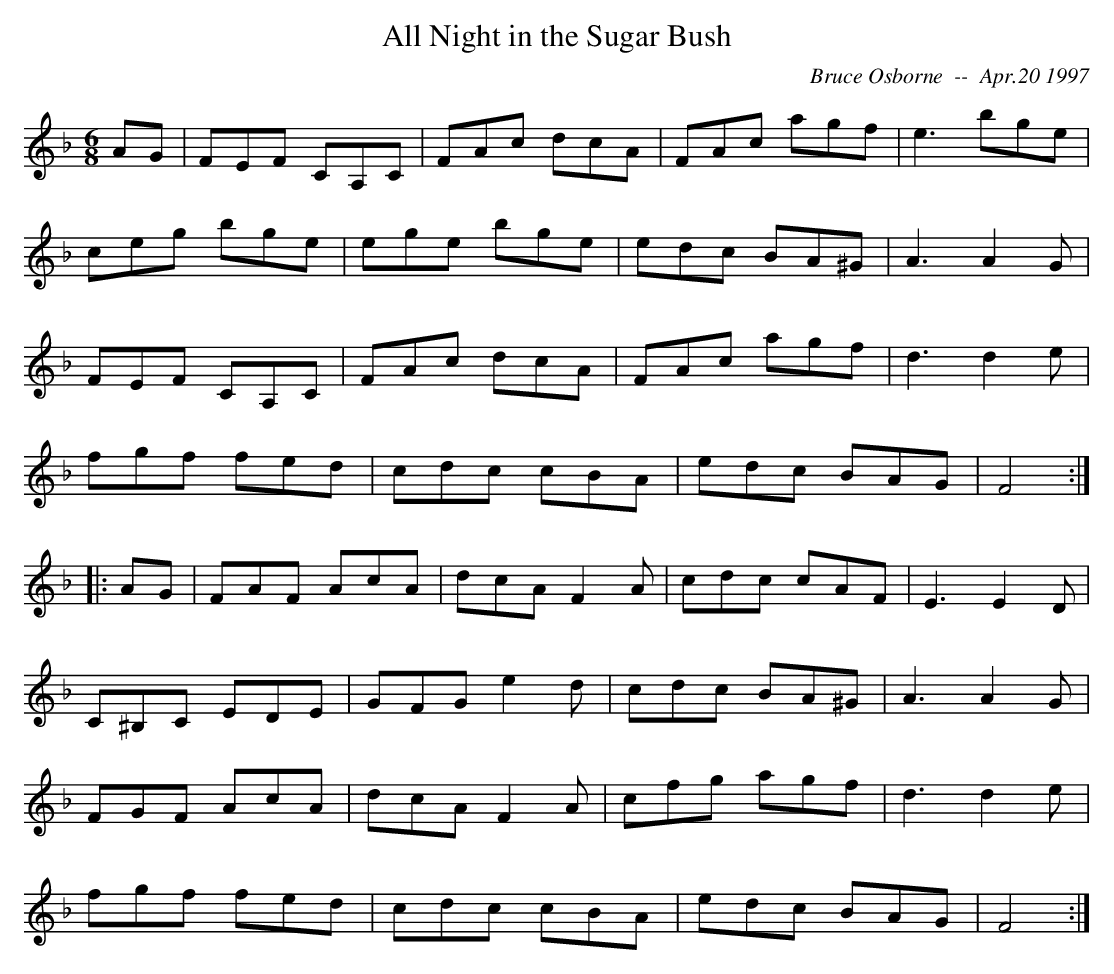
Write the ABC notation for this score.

X:1
T:All Night in the Sugar Bush
C:Bruce Osborne  --  Apr.20 1997
M:6/8
L:1/8
K:F
AG|FEF CA,C|FAc dcA|FAc agf|e3 bge|!
ceg bge|ege bge|edc BA^G|A3 A2G|!
FEF CA,C|FAc dcA|FAc agf|d3 d2e|!
fgf fed|cdc cBA|edc BAG|F4:|!
|:AG|FAF AcA|dcA F2A|cdc cAF|E3 E2D|!
C^B,C EDE|GFG e2d|cdc BA^G|A3 A2G|!
FGF AcA|dcA F2A|cfg agf|d3 d2e|!
fgf fed|cdc cBA|edc BAG|F4:|!
